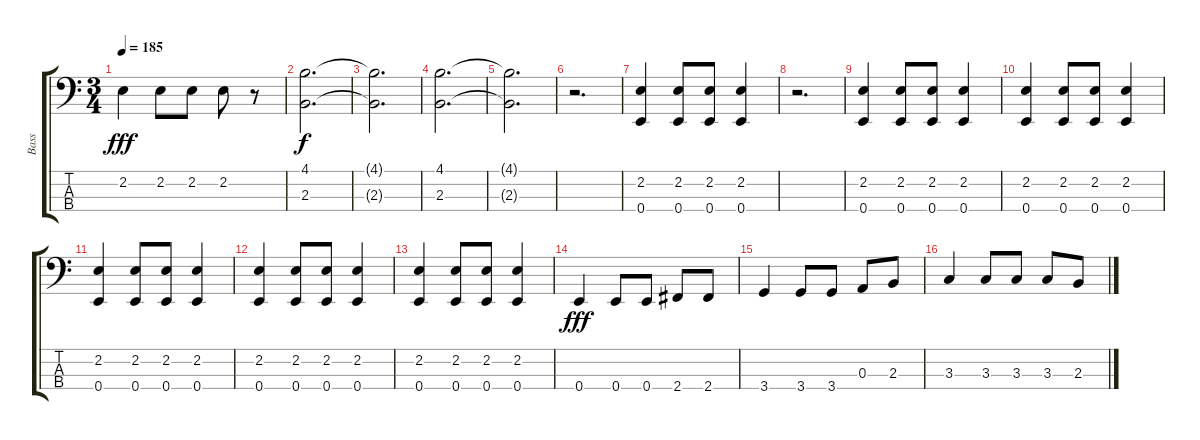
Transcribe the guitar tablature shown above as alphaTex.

\track ("Bass" "Bass") {instrument electricbassfinger}
\staff {score tabs}
\tuning (G2 D2 A1 E1) {hide}
\ts (3 4)
\tempo 185
\clef f4
\ks c
2.2.4{dy fff} 2.2.8 2.2.8 2.2.8 r.8 |
(4.1 2.3).2{d dy f} |
(4.1{t} 2.3{t}).2{d} |
(4.1 2.3).2{d} |
(4.1{t} 2.3{t}).2{d} |
r.2{d} |
(2.2 0.4).4 (2.2 0.4).8 (2.2 0.4).8 (2.2 0.4).4 |
r.2{d} |
(2.2 0.4).4 (2.2 0.4).8 (2.2 0.4).8 (2.2 0.4).4 |
(2.2 0.4).4 (2.2 0.4).8 (2.2 0.4).8 (2.2 0.4).4 |
(2.2 0.4).4 (2.2 0.4).8 (2.2 0.4).8 (2.2 0.4).4 |
(2.2 0.4).4 (2.2 0.4).8 (2.2 0.4).8 (2.2 0.4).4 |
(2.2 0.4).4 (2.2 0.4).8 (2.2 0.4).8 (2.2 0.4).4 |
0.4.4{dy fff} 0.4.8 0.4.8 2.4.8 2.4.8 |
3.4.4 3.4.8 3.4.8 0.3.8 2.3.8 |
3.3.4 3.3.8 3.3.8 3.3.8 2.3.8
